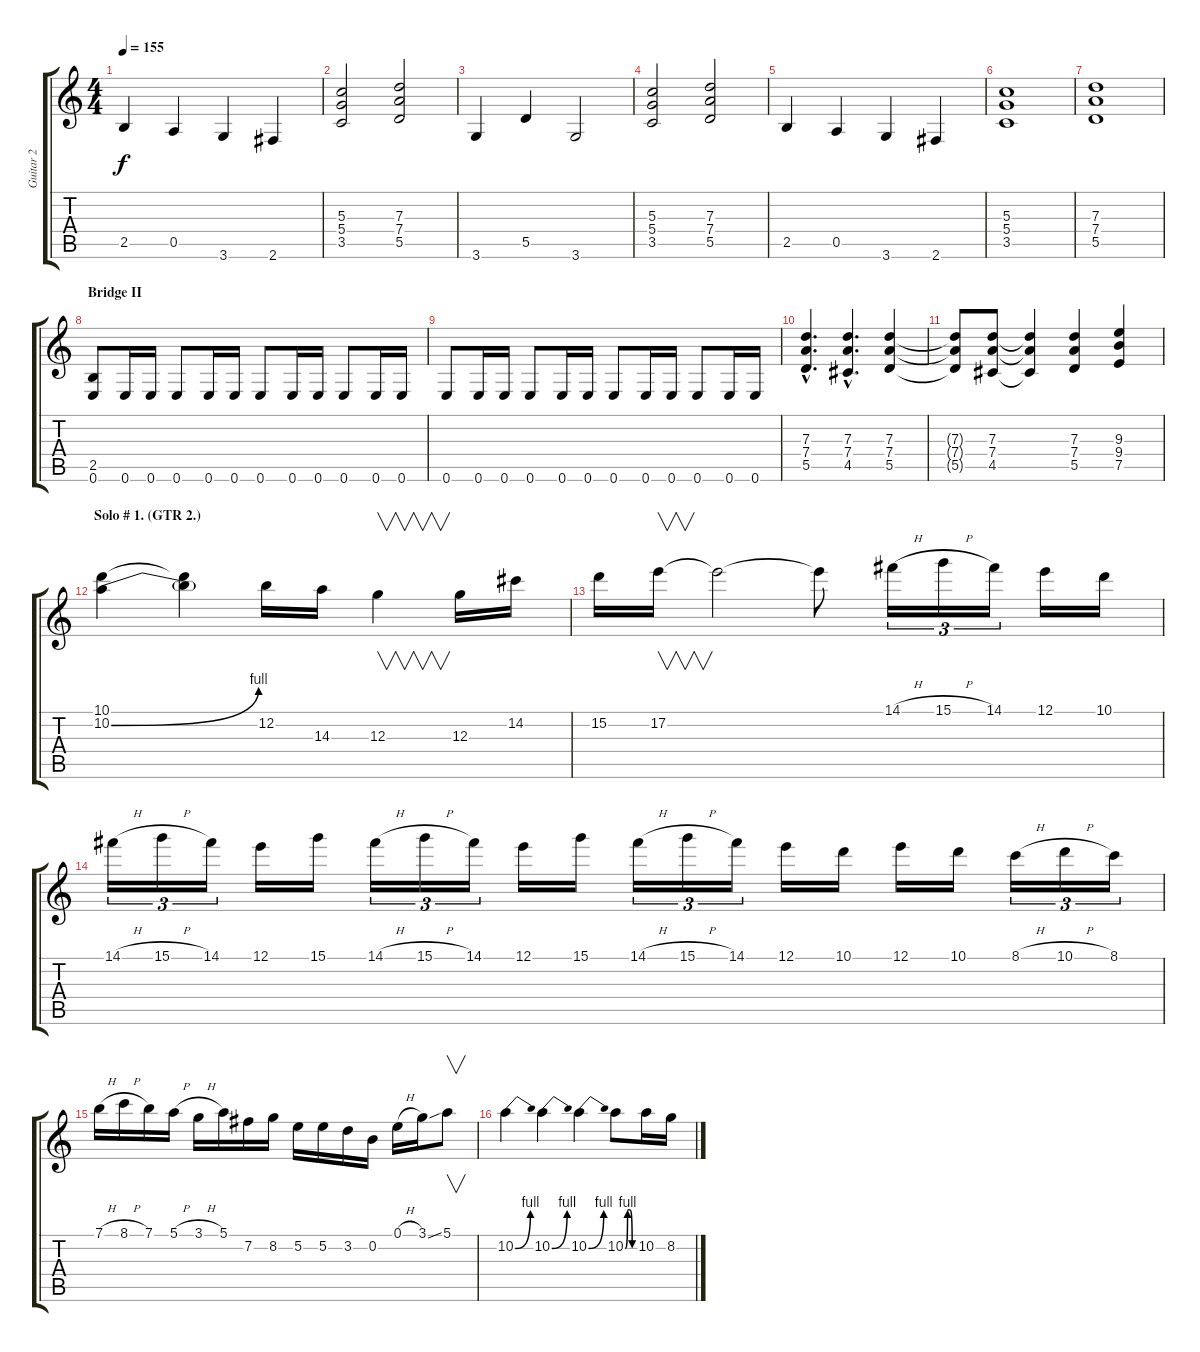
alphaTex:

\track ("Guitar 2" "Guitar 2") {instrument overdrivenguitar}
\staff {score tabs}
\tuning (E4 B3 G3 D3 A2 E2) {hide}
\ts (4 4)
\tempo 155
\clef g2
\ks c
2.5.4{dy f} 0.5.4 3.6.4 2.6.4 |
(5.3 5.4 3.5).2 (7.3 7.4 5.5).2 |
3.6.4 5.5.4 3.6.2 |
(5.3 5.4 3.5).2 (7.3 7.4 5.5).2 |
2.5.4 0.5.4 3.6.4 2.6.4 |
(5.3 5.4 3.5).1 |
(7.3 7.4 5.5).1 |
\section ("" "Bridge II")
(2.5 0.6).8 0.6.16 0.6.16 0.6.8 0.6.16 0.6.16 0.6.8 0.6.16 0.6.16 0.6.8 0.6.16 0.6.16 |
0.6.8 0.6.16 0.6.16 0.6.8 0.6.16 0.6.16 0.6.8 0.6.16 0.6.16 0.6.8 0.6.16 0.6.16 |
(7.3{hac} 7.4{hac} 5.5{hac}).4{d} (7.3{hac} 7.4{hac} 4.5{hac}).4{d} (7.3 7.4 5.5).4 |
(7.3{t} 7.4{t} 5.5{t}).8 (7.3 7.4 4.5).8 (7.3{t} 7.4{t} 4.5{t}).4 (7.3 7.4 5.5).4 (9.3 9.4 7.5).4 |
\section ("" "Solo # 1. (GTR 2.)")
(10.1 10.2{be (bend 0 0 60 4)}).4 (10.1{t} 10.2{t}).4 12.2.16 14.3.16 12.3.4{v} 12.3.16 14.2.16 |
15.2.16 17.2.16{v} 17.2{t}.2 17.2{t}.8 14.1{h}.16{tu (3 2)} 15.1{h}.16{tu (3 2)} 14.1.16{tu (3 2)} 12.1.16 10.1.16 |
14.1{h}.16{tu (3 2)} 15.1{h}.16{tu (3 2)} 14.1.16{tu (3 2)} 12.1.16 15.1.16 14.1{h}.16{tu (3 2)} 15.1{h}.16{tu (3 2)} 14.1.16{tu (3 2)} 12.1.16 15.1.16 14.1{h}.16{tu (3 2)} 15.1{h}.16{tu (3 2)} 14.1.16{tu (3 2)} 12.1.16 10.1.16 12.1.16 10.1.16 8.1{h}.16{tu (3 2)} 10.1{h}.16{tu (3 2)} 8.1.16{tu (3 2)} |
7.1{h}.16 8.1{h}.16 7.1.16 5.1{h}.16 3.1{h}.16 5.1.16 7.2.16 8.2.16 5.2.16 5.2.16 3.2.16 0.2.16 0.1{h}.16 3.1{ss}.16 5.1.8{v} |
10.2{be (bend 0 0 60 4)}.4 10.2{be (bend 0 0 60 4)}.4 10.2{be (bend 0 0 60 4)}.4 10.2{be (custom 0 0 15 4 30 4 45 0 60 0)}.8 10.2.16 8.2.16
